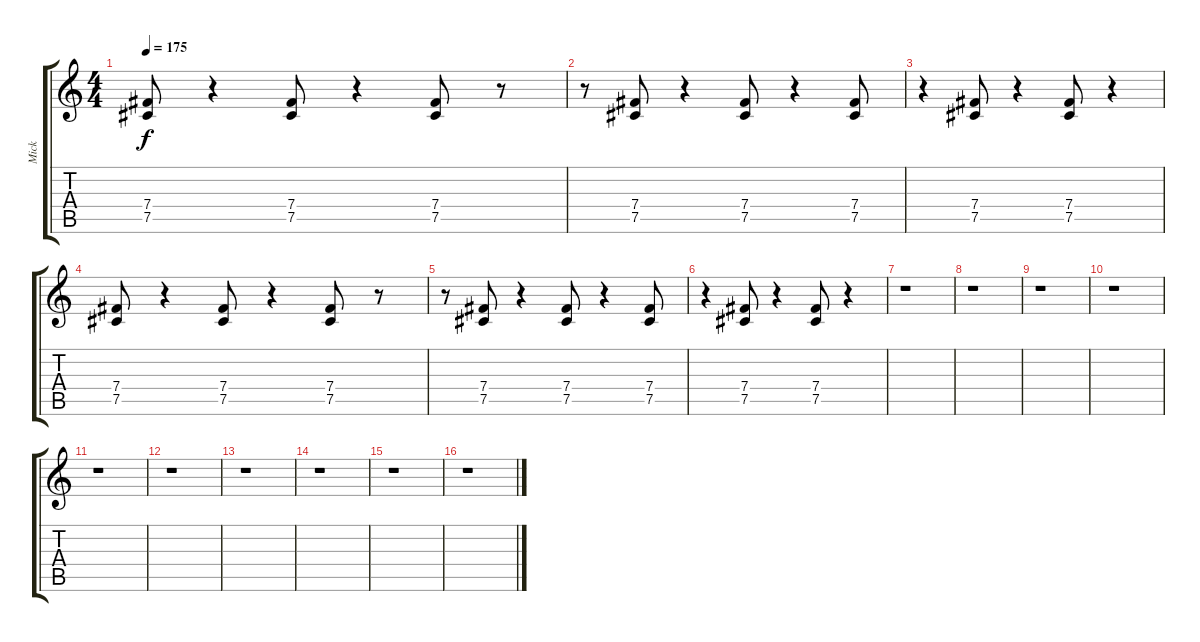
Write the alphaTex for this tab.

\track ("Mick" "Mick") {instrument distortionguitar}
\staff {score tabs}
\tuning (Db4 Ab3 E3 B2 Gb2 B1) {hide}
\ts (4 4)
\tempo 175
\clef g2
\ks c
(7.4 7.5).8{dy f} r.4 (7.4 7.5).8 r.4 (7.4 7.5).8 r.8 |
r.8 (7.4 7.5).8 r.4 (7.4 7.5).8 r.4 (7.4 7.5).8 |
r.4{volume 0} (7.4 7.5).8 r.4 (7.4 7.5).8 r.4 |
(7.4 7.5).8 r.4 (7.4 7.5).8 r.4 (7.4 7.5).8 r.8 |
r.8 (7.4 7.5).8 r.4 (7.4 7.5).8 r.4 (7.4 7.5).8 |
r.4 (7.4 7.5).8 r.4 (7.4 7.5).8 r.4 |
r.1 |
r.1 |
r.1 |
r.1 |
r.1 |
r.1 |
r.1 |
r.1 |
r.1 |
r.1
